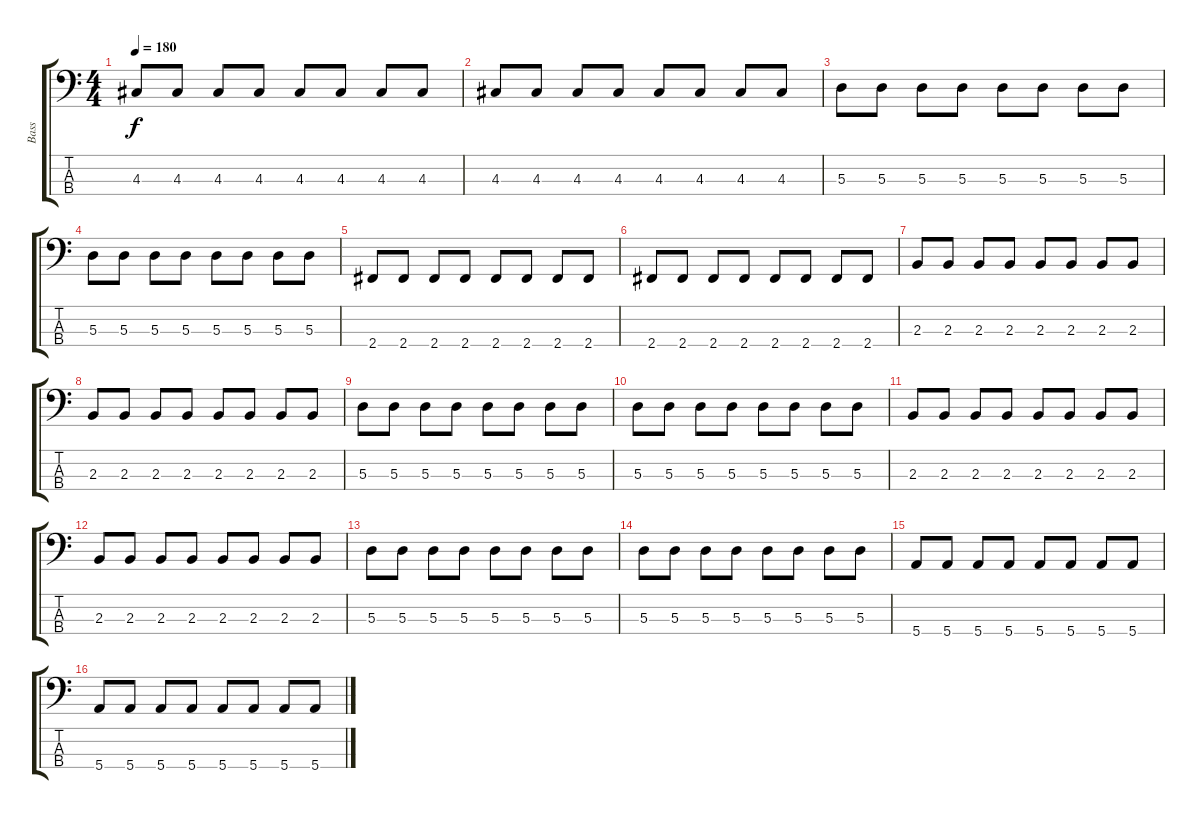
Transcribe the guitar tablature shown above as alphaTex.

\track ("Bass" "Bass") {instrument electricbassfinger}
\staff {score tabs}
\tuning (G2 D2 A1 E1) {hide}
\ts (4 4)
\tempo 180
\clef f4
\ks c
4.3.8{dy f} 4.3.8 4.3.8 4.3.8 4.3.8 4.3.8 4.3.8 4.3.8 |
4.3.8 4.3.8 4.3.8 4.3.8 4.3.8 4.3.8 4.3.8 4.3.8 |
5.3.8 5.3.8 5.3.8 5.3.8 5.3.8 5.3.8 5.3.8 5.3.8 |
5.3.8 5.3.8 5.3.8 5.3.8 5.3.8 5.3.8 5.3.8 5.3.8 |
2.4.8 2.4.8 2.4.8 2.4.8 2.4.8 2.4.8 2.4.8 2.4.8 |
2.4.8 2.4.8 2.4.8 2.4.8 2.4.8 2.4.8 2.4.8 2.4.8 |
2.3.8 2.3.8 2.3.8 2.3.8 2.3.8 2.3.8 2.3.8 2.3.8 |
2.3.8 2.3.8 2.3.8 2.3.8 2.3.8 2.3.8 2.3.8 2.3.8 |
5.3.8 5.3.8 5.3.8 5.3.8 5.3.8 5.3.8 5.3.8 5.3.8 |
5.3.8 5.3.8 5.3.8 5.3.8 5.3.8 5.3.8 5.3.8 5.3.8 |
2.3.8 2.3.8 2.3.8 2.3.8 2.3.8 2.3.8 2.3.8 2.3.8 |
2.3.8 2.3.8 2.3.8 2.3.8 2.3.8 2.3.8 2.3.8 2.3.8 |
5.3.8 5.3.8 5.3.8 5.3.8 5.3.8 5.3.8 5.3.8 5.3.8 |
5.3.8 5.3.8 5.3.8 5.3.8 5.3.8 5.3.8 5.3.8 5.3.8 |
5.4.8 5.4.8 5.4.8 5.4.8 5.4.8 5.4.8 5.4.8 5.4.8 |
5.4.8 5.4.8 5.4.8 5.4.8 5.4.8 5.4.8 5.4.8 5.4.8
